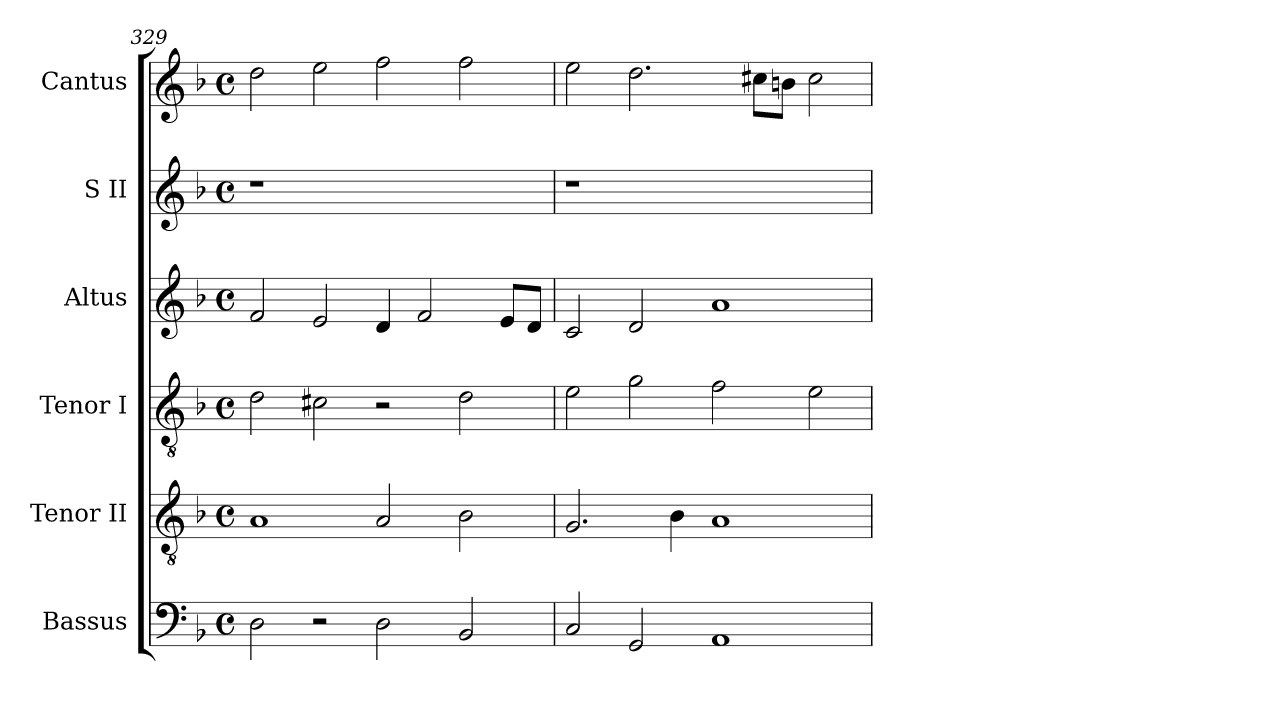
**kern	**kern	**kern	**kern	**kern	**kern
*part6	*part5	*part4	*part3	*part2	*part1
*staff6	*staff5	*staff4	*staff3	*staff2	*staff1
*I"Bassus	*I"Tenor II	*I"Tenor I	*I"Altus	*I"S II	*I"Cantus
*I'B	*I'T II	*I'T I	*I'A	*	*
*clefF4	*clefGv2	*clefGv2	*clefG2	*clefG2	*clefG2
*k[b-]	*k[b-]	*k[b-]	*k[b-]	*k[b-]	*k[b-]
*F:	*F:	*F:	*F:	*F:	*F:
*M4/4	*M4/4	*M4/4	*M4/4	*M4/4	*M4/4
*met(c)	*met(c)	*met(c)	*met(c)	*met(c)	*met(c)
=329	=329	=329	=329	=329	=329
2D\	1A	2d\	2f/	1r	2dd\
2r	.	2c#X\	2e/	.	2ee\
2D\	2A/	2r	4d/	1ryy	2ff\
.	.	.	2f/	.	.
2BB-/	2B-\	2d\	.	.	2ff\
.	.	.	8e/L	.	.
.	.	.	8d/J	.	.
=330	=330	=330	=330	=330	=330
2C/	2.G/	2e\	2c/	1r	2ee\
2GG/	.	2g\	2d/	.	2.dd\
.	4B-\	.	.	.	.
1AA	1A	2f\	1a	1ryy	.
.	.	.	.	.	8cc#\L
.	.	.	.	.	8b\J
.	.	2e\	.	.	2cc#\
=	=	=	=	=	=
*-	*-	*-	*-	*-	*-
